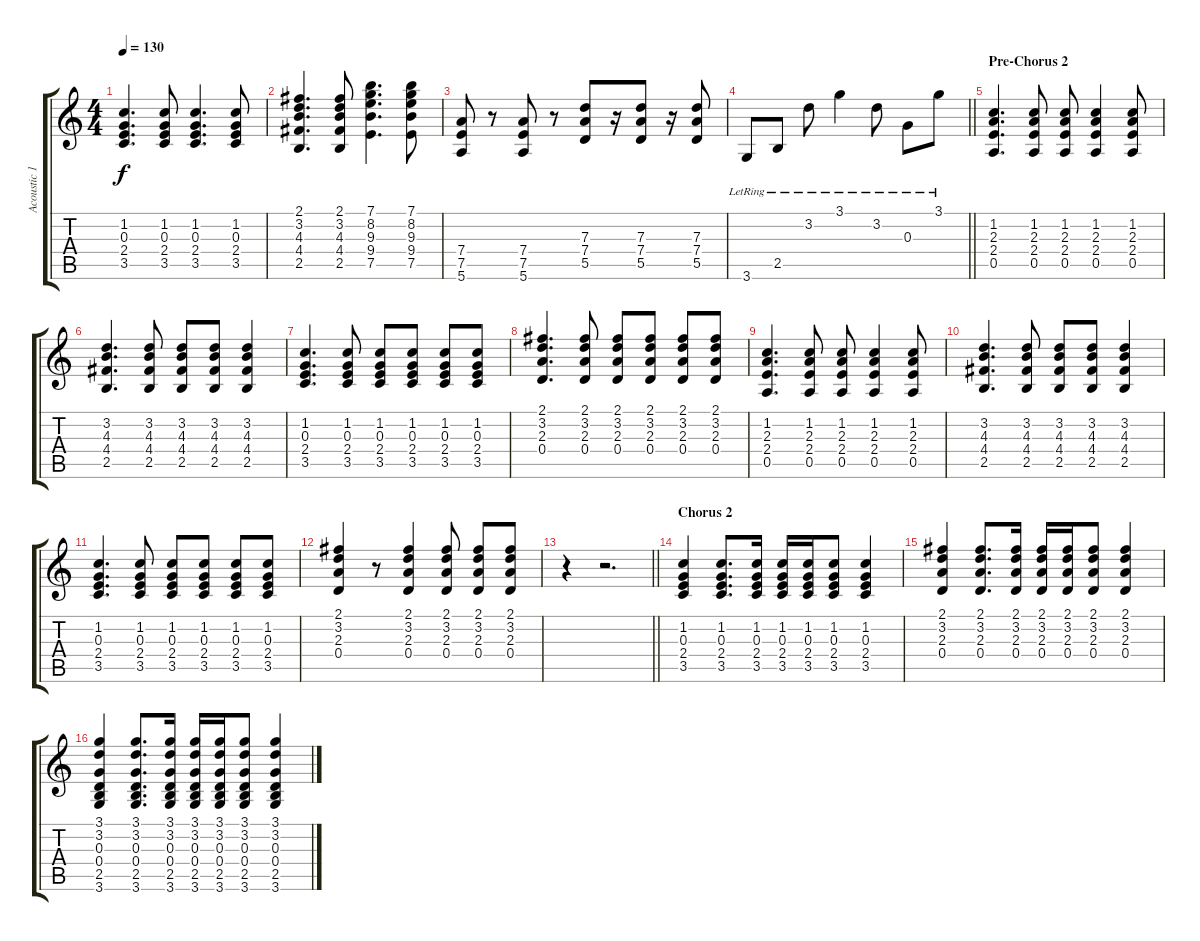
\track ("Acoustic 1" "Acoustic 1") {instrument acousticguitarsteel}
\staff {score tabs}
\tuning (E4 B3 G3 D3 A2 E2) {hide}
\ts (4 4)
\tempo 130
\clef g2
\ks c
(1.2 0.3 2.4 3.5).4{d dy f} (1.2 0.3 2.4 3.5).8 (1.2 0.3 2.4 3.5).4{d} (1.2 0.3 2.4 3.5).8 |
(2.1 3.2 4.3 4.4 2.5).4{d} (2.1 3.2 4.3 4.4 2.5).8 (7.1 8.2 9.3 9.4 7.5).4{d} (7.1 8.2 9.3 9.4 7.5).8 |
(7.4 7.5 5.6).8 r.8 (7.4 7.5 5.6).8 r.8 (7.3 7.4 5.5).8 r.16 (7.3 7.4 5.5).8 r.16 (7.3 7.4 5.5).8 |
\barLineRight lightlight
3.6{lr}.8 2.5{lr}.8 3.2{lr}.8 3.1{lr}.4 3.2{lr}.8 0.3{lr}.8 3.1{lr}.8 |
\section ("" "Pre-Chorus 2")
(1.2 2.3 2.4 0.5).4{d} (1.2 2.3 2.4 0.5).8 (1.2 2.3 2.4 0.5).8 (1.2 2.3 2.4 0.5).4 (1.2 2.3 2.4 0.5).8 |
(3.2 4.3 4.4 2.5).4{d} (3.2 4.3 4.4 2.5).8 (3.2 4.3 4.4 2.5).8 (3.2 4.3 4.4 2.5).8 (3.2 4.3 4.4 2.5).4 |
(1.2 0.3 2.4 3.5).4{d} (1.2 0.3 2.4 3.5).8 (1.2 0.3 2.4 3.5).8 (1.2 0.3 2.4 3.5).8 (1.2 0.3 2.4 3.5).8 (1.2 0.3 2.4 3.5).8 |
(2.1 3.2 2.3 0.4).4{d} (2.1 3.2 2.3 0.4).8 (2.1 3.2 2.3 0.4).8 (2.1 3.2 2.3 0.4).8 (2.1 3.2 2.3 0.4).8 (2.1 3.2 2.3 0.4).8 |
(1.2 2.3 2.4 0.5).4{d} (1.2 2.3 2.4 0.5).8 (1.2 2.3 2.4 0.5).8 (1.2 2.3 2.4 0.5).4 (1.2 2.3 2.4 0.5).8 |
(3.2 4.3 4.4 2.5).4{d} (3.2 4.3 4.4 2.5).8 (3.2 4.3 4.4 2.5).8 (3.2 4.3 4.4 2.5).8 (3.2 4.3 4.4 2.5).4 |
(1.2 0.3 2.4 3.5).4{d} (1.2 0.3 2.4 3.5).8 (1.2 0.3 2.4 3.5).8 (1.2 0.3 2.4 3.5).8 (1.2 0.3 2.4 3.5).8 (1.2 0.3 2.4 3.5).8 |
(2.1 3.2 2.3 0.4).4 r.8 (2.1 3.2 2.3 0.4).4 (2.1 3.2 2.3 0.4).8 (2.1 3.2 2.3 0.4).8 (2.1 3.2 2.3 0.4).8 |
\barLineRight lightlight
r.4 r.2{d} |
\section ("" "Chorus 2")
(1.2 0.3 2.4 3.5).4 (1.2 0.3 2.4 3.5).8{d} (1.2 0.3 2.4 3.5).16 (1.2 0.3 2.4 3.5).16 (1.2 0.3 2.4 3.5).16 (1.2 0.3 2.4 3.5).8 (1.2 0.3 2.4 3.5).4 |
(2.1 3.2 2.3 0.4).4 (2.1 3.2 2.3 0.4).8{d} (2.1 3.2 2.3 0.4).16 (2.1 3.2 2.3 0.4).16 (2.1 3.2 2.3 0.4).16 (2.1 3.2 2.3 0.4).8 (2.1 3.2 2.3 0.4).4 |
(3.1 3.2 0.3 0.4 2.5 3.6).4 (3.1 3.2 0.3 0.4 2.5 3.6).8{d} (3.1 3.2 0.3 0.4 2.5 3.6).16 (3.1 3.2 0.3 0.4 2.5 3.6).16 (3.1 3.2 0.3 0.4 2.5 3.6).16 (3.1 3.2 0.3 0.4 2.5 3.6).8 (3.1 3.2 0.3 0.4 2.5 3.6).4
